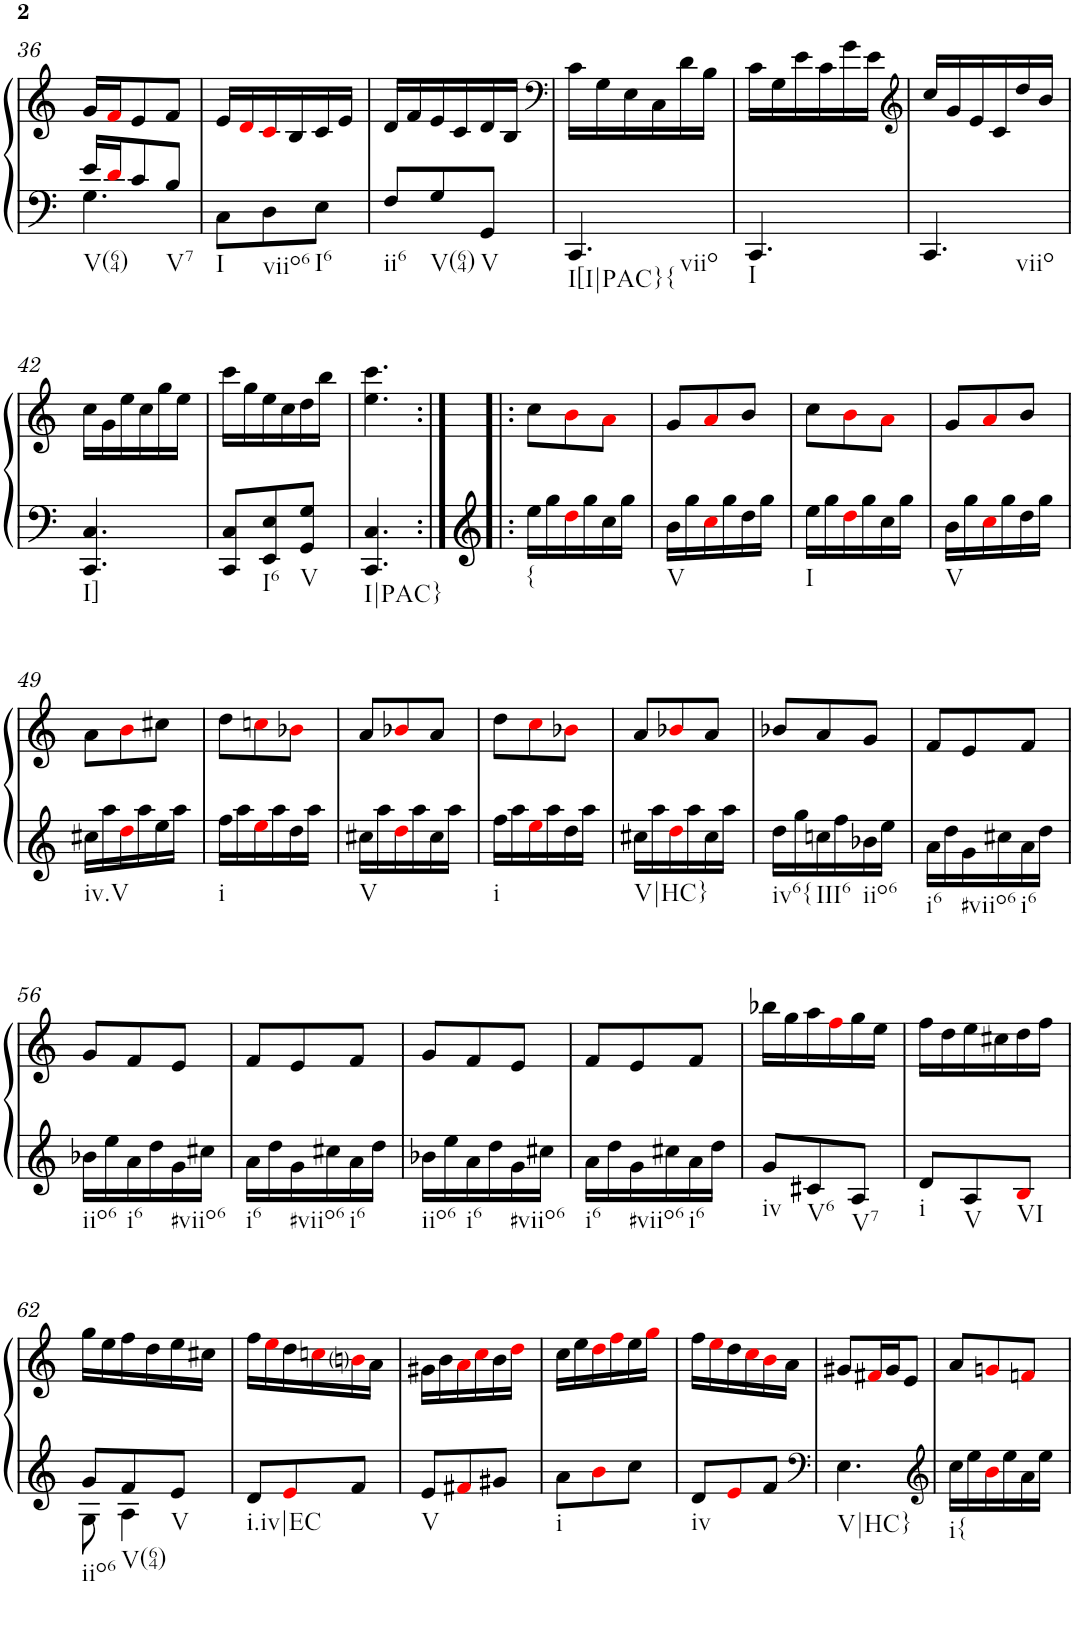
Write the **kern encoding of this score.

**kern	**kern
*part1	*part1
*staff2	*staff1
*I"Piano	*
*I'Pno	*
!!LO:PB:g=z
*clefF4	*clefG2
*k[]	*k[]
*M3/8	*M3/8
=36	=36
*^	*
!LO:TX:b:t=V(64)	!	!
16e/LL	4.G\	16g/LL
16di/J	.	16fi/J
8c/	.	8e/
!LO:TX:b:t=V7	!	!
8B/J	.	8f/J
*v	*v	*
=37	=37
!LO:TX:b:t=I	!
8C\L	16e/LL
.	16di/
!LO:TX:b:t=viio6	!
8D\	16ci/
.	16B/
!LO:TX:b:t=I6	!
8E\J	16c/
.	16e/JJ
=38	=38
!LO:TX:b:t=ii6	!
8F/L	16d/LL
.	16f/
!LO:TX:b:t=V(64)	!
8G/	16e/
.	16c/
!LO:TX:b:t=V	!
8GG/J	16d/
.	16B/JJ
=39	=39
*	*clefF4
!LO:TX:b:t=I[I|PAC}{	!
!LO:TX:b:t=viio	!
4.CC/	16c\LL
.	16G\
.	16E\
.	16C\
.	16d\
.	16B\JJ
=40	=40
!LO:TX:b:t=I	!
4.CC/	16c\LL
.	16G\
.	16e\
.	16c\
.	16g\
.	16e\JJ
=41	=41
*	*clefG2
!LO:TX:b:t=viio	!
4.CC/	16cc/LL
.	16g/
.	16e/
.	16c/
.	16dd/
.	16b/JJ
!!LO:LB:g=z
=42	=42
!LO:TX:b:t=I]	!
4.CC/ 4.C/	16cc\LL
.	16g\
.	16ee\
.	16cc\
.	16gg\
.	16ee\JJ
=43	=43
8CC/ 8C/L	16ccc\LL
.	16gg\
!LO:TX:b:t=I6	!
8EE/ 8E/	16ee\
.	16cc\
!LO:TX:b:t=V	!
8GG/ 8G/J	16dd\
.	16bb\JJ
=44	=44
!LO:TX:b:t=I|PAC}	!
4.CC/ 4.C/	4.ee\ 4.ccc\
=45:|!|:	=45:|!|:
!LO:TX:b:t={	!
16ee\LL	8cc\L
16gg\	.
16ddi\	8bi\
16gg\	.
16cc\	8ai\J
16gg\JJ	.
=46	=46
!LO:TX:b:t=V	!
16b\LL	8g/L
16gg\	.
16cci\	8ai/
16gg\	.
16dd\	8b/J
16gg\JJ	.
=47	=47
!LO:TX:b:t=I	!
16ee\LL	8cc\L
16gg\	.
16ddi\	8bi\
16gg\	.
16cc\	8ai\J
16gg\JJ	.
=48	=48
!LO:TX:b:t=V	!
16b\LL	8g/L
16gg\	.
16cci\	8ai/
16gg\	.
16dd\	8b/J
16gg\JJ	.
!!LO:LB:g=z
=49	=49
!LO:TX:b:t=iv.V	!
16cc#X\LL	8a\L
16aa\	.
16ddi\	8bi\
16aa\	.
16ee\	8cc#X\J
16aa\JJ	.
=50	=50
!LO:TX:b:t=i	!
16ff\LL	8dd\L
16aa\	.
16eei\	8ccni\
16aa\	.
16dd\	8b-Xi\J
16aa\JJ	.
=51	=51
!LO:TX:b:t=V	!
16cc#X\LL	8a/L
16aa\	.
16ddi\	8b-Xi/
16aa\	.
16cc#\	8a/J
16aa\JJ	.
=52	=52
!LO:TX:b:t=i	!
16ff\LL	8dd\L
16aa\	.
16eei\	8cci\
16aa\	.
16dd\	8b-Xi\J
16aa\JJ	.
=53	=53
!LO:TX:b:t=V|HC}	!
16cc#X\LL	8a/L
16aa\	.
16ddi\	8b-Xi/
16aa\	.
16cc#\	8a/J
16aa\JJ	.
=54	=54
!LO:TX:b:t=iv6{	!
16dd\LL	8b-X/L
16gg\	.
!LO:TX:b:t=III6	!
16ccn\	8a/
16ff\	.
!LO:TX:b:t=iio6	!
16b-X\	8g/J
16ee\JJ	.
=55	=55
!LO:TX:b:t=i6	!
16a\LL	8f/L
16dd\	.
!LO:TX:b:t=#viio6	!
16g\	8e/
16cc#X\	.
!LO:TX:b:t=i6	!
16a\	8f/J
16dd\JJ	.
!!LO:LB:g=z
=56	=56
!LO:TX:b:t=iio6	!
16b-X\LL	8g/L
16ee\	.
!LO:TX:b:t=i6	!
16a\	8f/
16dd\	.
!LO:TX:b:t=#viio6	!
16g\	8e/J
16cc#X\JJ	.
=57	=57
!LO:TX:b:t=i6	!
16a\LL	8f/L
16dd\	.
!LO:TX:b:t=#viio6	!
16g\	8e/
16cc#X\	.
!LO:TX:b:t=i6	!
16a\	8f/J
16dd\JJ	.
=58	=58
!LO:TX:b:t=iio6	!
16b-X\LL	8g/L
16ee\	.
!LO:TX:b:t=i6	!
16a\	8f/
16dd\	.
!LO:TX:b:t=#viio6	!
16g\	8e/J
16cc#X\JJ	.
=59	=59
!LO:TX:b:t=i6	!
16a\LL	8f/L
16dd\	.
!LO:TX:b:t=#viio6	!
16g\	8e/
16cc#X\	.
!LO:TX:b:t=i6	!
16a\	8f/J
16dd\JJ	.
=60	=60
!LO:TX:b:t=iv	!
8g/L	16bb-X\LL
.	16gg\
!LO:TX:b:t=V6	!
8c#X/	16aa\
.	16ffi\
!LO:TX:b:t=V7	!
8A/J	16gg\
.	16ee\JJ
=61	=61
!LO:TX:b:t=i	!
8d/L	16ff\LL
.	16dd\
!LO:TX:b:t=V	!
8A/	16ee\
.	16cc#X\
!LO:TX:b:t=VI	!
8Bi/J	16dd\
.	16ff\JJ
!!LO:LB:g=z
=62	=62
*^	*
!LO:TX:b:t=iio6	!	!
8g/L	8G\	16gg\LL
.	.	16ee\
!LO:TX:b:t=V(64)	!	!
8f/	4A\	16ff\
.	.	16dd\
!LO:TX:b:t=V	!	!
8e/J	.	16ee\
.	.	16cc#X\JJ
*v	*v	*
=63	=63
!LO:TX:b:t=i.iv|EC	!
8d/L	16ff\LL
.	16eei\
8ei/	16dd\
.	16ccni\
8f/J	16bnji\
.	16a\JJ
=64	=64
!LO:TX:b:t=V	!
8e/L	16g#X\LL
.	16b\
8f#Xi/	16ai\
.	16cci\
8g#X/J	16b\
.	16ddi\JJ
=65	=65
!LO:TX:b:t=i	!
8a\L	16cc\LL
.	16ee\
8bi\	16ddi\
.	16ffi\
8cc\J	16ee\
.	16ggi\JJ
=66	=66
!LO:TX:b:t=iv	!
8d/L	16ff\LL
.	16eei\
8ei/	16dd\
.	16cci\
8f/J	16bi\
.	16a\JJ
=67	=67
*clefF4	*
!LO:TX:b:t=V|HC}	!
4.E\	8g#X/L
.	16f#Xi/L
.	16g#/J
.	8e/J
=68	=68
*clefG2	*
!LO:TX:b:t=i{	!
16cc\LL	8a/L
16ee\	.
16bi\	8gni/
16ee\	.
16a\	8fni/J
16ee\JJ	.
=	=
*-	*-
